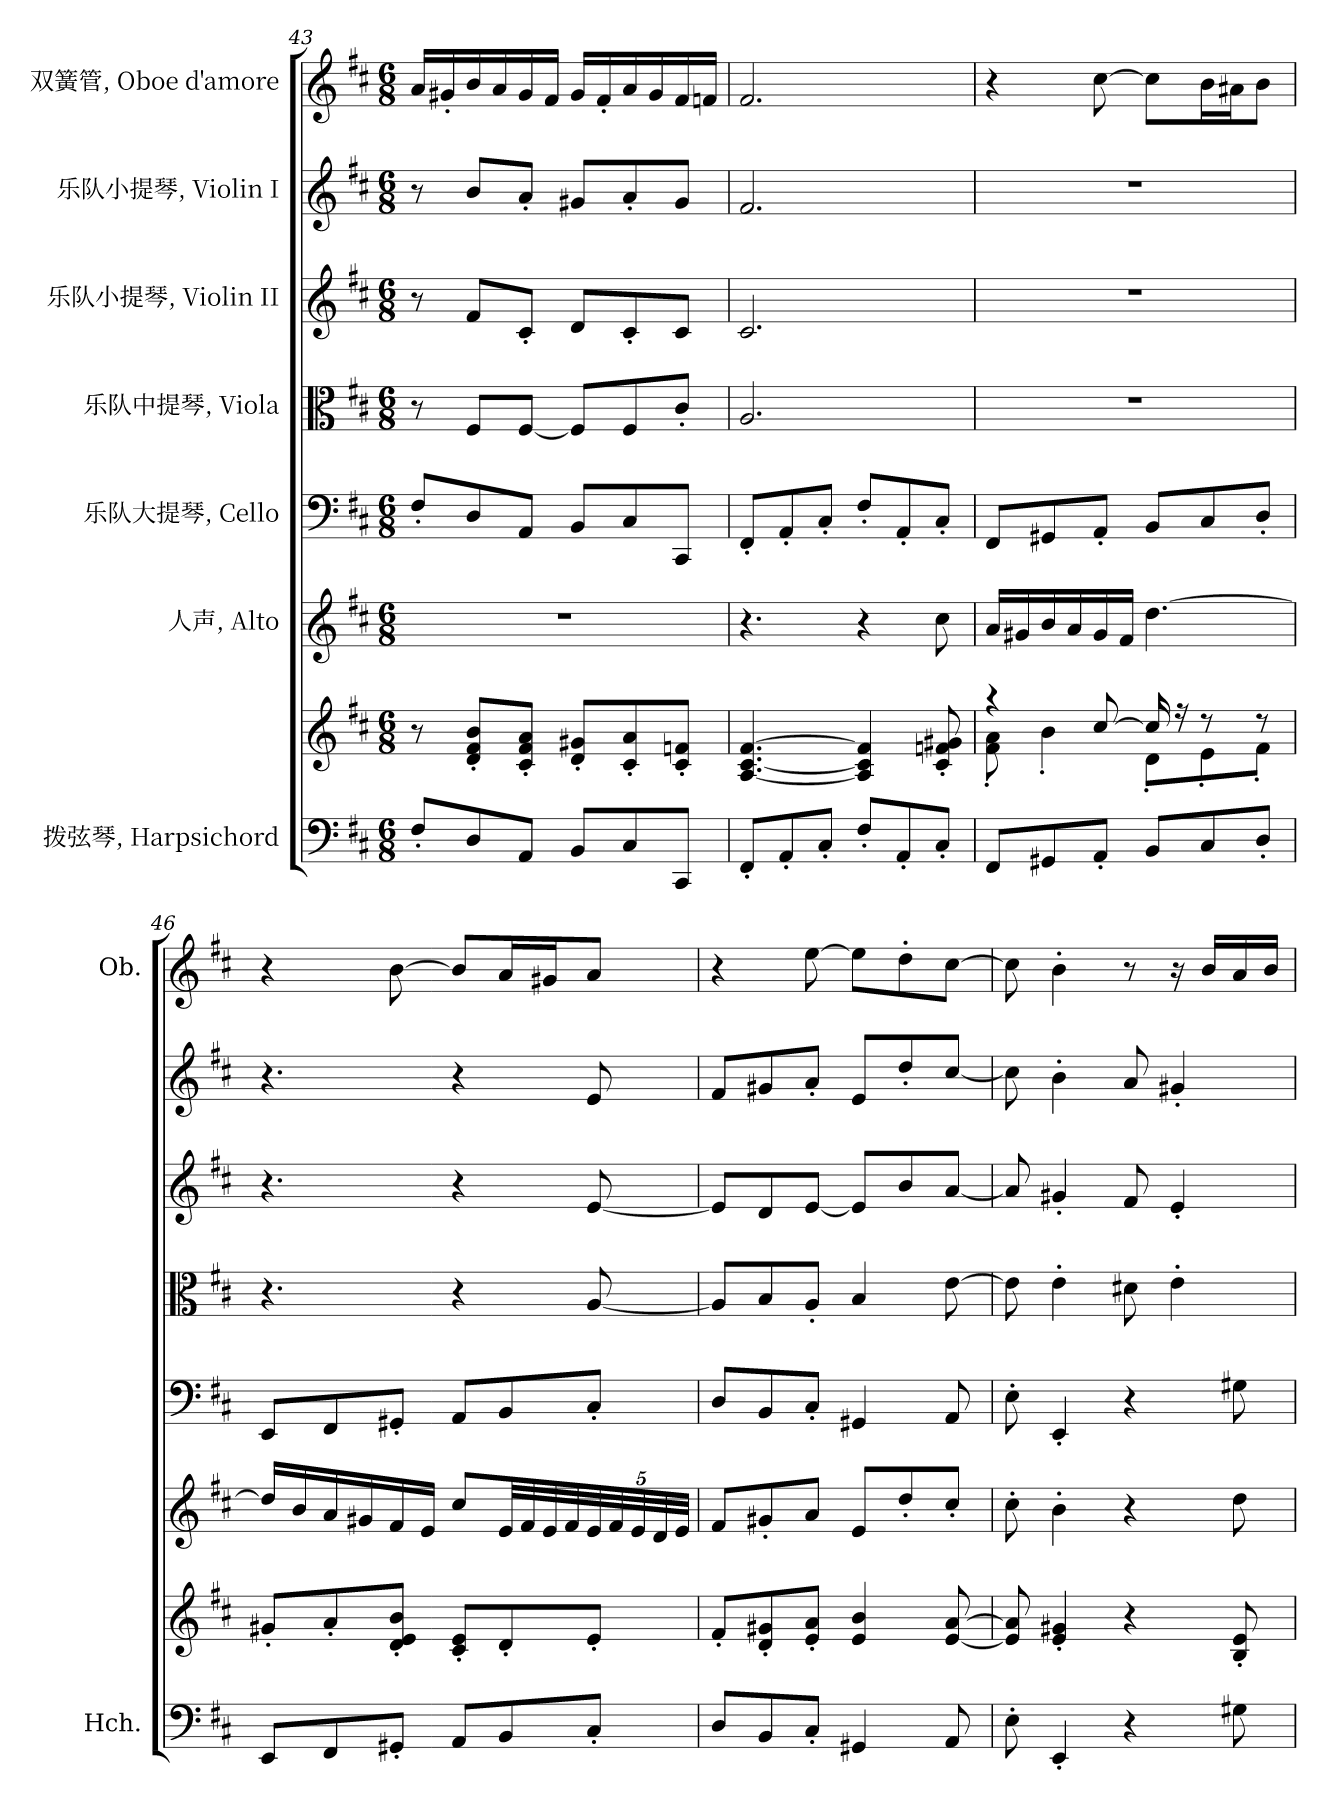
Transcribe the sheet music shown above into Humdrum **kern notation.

**kern	**kern	**kern	**kern	**kern	**kern	**kern	**kern
*part7	*part7	*part6	*part5	*part4	*part3	*part2	*part1
*staff8	*staff7	*staff6	*staff5	*staff4	*staff3	*staff2	*staff1
*I"拨弦琴, Harpsichord	*	*I"人声, Alto	*I"乐队大提琴, Cello	*I"乐队中提琴, Viola	*I"乐队小提琴, Violin II	*I"乐队小提琴, Violin I	*I"双簧管, Oboe d'amore
*I'Hch.	*	*	*	*	*	*	*I'Ob.
*clefF4	*clefG2	*clefG2	*clefF4	*clefC3	*clefG2	*clefG2	*clefG2
*k[f#c#]	*k[f#c#]	*k[f#c#]	*k[f#c#]	*k[f#c#]	*k[f#c#]	*k[f#c#]	*k[f#c#]
*M6/8	*M6/8	*M6/8	*M6/8	*M6/8	*M6/8	*M6/8	*M6/8
=43	=43	=43	=43	=43	=43	=43	=43
8F#'/L	8r	2.r	8F#'/L	8r	8r	8r	16a/LL
.	.	.	.	.	.	.	16g#X'/
8D/	8d/' 8f#/' 8b/'L	.	8D/	8F#/L	8f#/L	8b/L	16b/
.	.	.	.	.	.	.	16a/
8AA/J	8c#/' 8f#/' 8a/'J	.	8AA/J	[8F#/J	8c#'/J	8a'/J	16g#/
.	.	.	.	.	.	.	16f#/JJ
8BB/L	8d/' 8g#X/'L	.	8BB/L	8F#/L]	8d/L	8g#X/L	16g#/LL
.	.	.	.	.	.	.	16f#'/
8C#/	8c#/' 8a/'	.	8C#/	8F#/	8c#'/	8a'/	16a/
.	.	.	.	.	.	.	16g#/
8CC#/J	8c#/' 8fn/'J	.	8CC#/J	8c#'/J	8c#/J	8g#/J	16f#/
.	.	.	.	.	.	.	16fn/JJ
!!LO:PB:g=z
=44	=44	=44	=44	=44	=44	=44	=44
8FF#'/L	[4.A/ [4.c#/ [4.f#/	4.r	8FF#'/L	2.A/	2.c#/	2.f#/	2.f#/
8AA'/	.	.	8AA'/	.	.	.	.
8C#'/J	.	.	8C#'/J	.	.	.	.
8F#'/L	4A/] 4c#/] 4f#/]	4r	8F#'/L	.	.	.	.
8AA'/	.	.	8AA'/	.	.	.	.
8C#'/J	8c#/' 8fn/' 8g#X/'	8cc#\	8C#'/J	.	.	.	.
=45	=45	=45	=45	=45	=45	=45	=45
*	*^	*	*	*	*	*	*
8FF#/L	4r	8f#\' 8a\'	16a/LL	8FF#/L	2.r	2.r	2.r	4r
.	.	.	16g#X/	.	.	.	.	.
8GG#X/	.	4b'\	16b/	8GG#X/	.	.	.	.
.	.	.	16a/	.	.	.	.	.
8AA'/J	[8cc#/	.	16g#/	8AA'/J	.	.	.	[8cc#\
.	.	.	16f#/JJ	.	.	.	.	.
8BB/L	16cc#/]	8d'\L	[4.dd\	8BB/L	.	.	.	8cc#\L]
.	16r	.	.	.	.	.	.	.
8C#/	8r	8e'\	.	8C#/	.	.	.	16b\L
.	.	.	.	.	.	.	.	16a#X\J
8D'/J	8r	8f#'\J	.	8D'/J	.	.	.	8b\J
*	*v	*v	*	*	*	*	*	*
=46	=46	=46	=46	=46	=46	=46	=46
8EE/L	8g#X'/L	16dd/LL]	8EE/L	4.r	4.r	4.r	4r
.	.	16b/	.	.	.	.	.
8FF#/	8a'/	16a/	8FF#/	.	.	.	.
.	.	16g#X/	.	.	.	.	.
8GG#X'/J	8d/' 8e/' 8b/'J	16f#/	8GG#X'/J	.	.	.	[8b\
.	.	16e/JJ	.	.	.	.	.
8AA/L	8c#/' 8e/'L	8cc#/L	8AA/L	4r	4r	4r	8b/L]
8BB/	8d'/	32e/LL	8BB/	.	.	.	16a/L
.	.	32f#/	.	.	.	.	.
.	.	32e/	.	.	.	.	16g#X/J
.	.	32f#/	.	.	.	.	.
*	*	*Xbrackettup	*	*	*	*	*
8C#'/J	8e'/J	40e/	8C#'/J	[8A/	[8e/	8e/	8a/J
.	.	40f#/	.	.	.	.	.
.	.	40e/	.	.	.	.	.
.	.	40d/	.	.	.	.	.
.	.	40e/JJJ	.	.	.	.	.
!!LO:PB:g=z
=47	=47	=47	=47	=47	=47	=47	=47
8D/L	8f#'/L	8f#/L	8D/L	8A/L]	8e/L]	8f#/L	4r
8BB/	8d/' 8g#X/'	8g#X'/	8BB/	8B/	8d/	8g#X/	.
8C#'/J	8e/' 8a/'J	8a/J	8C#'/J	8A'/J	[8e/J	8a'/J	[8ee\
4GG#X/	4e/ 4b/	8e/L	4GG#X/	4B/	8e/L]	8e/L	8ee\L]
.	.	8dd'/	.	.	8b/	8dd'/	8dd'\
8AA/	[8e/ [8a/	8cc#'/J	8AA/	[8e\	[8a/J	[8cc#/J	[8cc#\J
=48	=48	=48	=48	=48	=48	=48	=48
8E'\	8e/] 8a/]	8cc#'\	8E'\	8e\]	8a/]	8cc#\]	8cc#\]
4EE'/	4e/' 4g#X/'	4b'\	4EE'/	4e'\	4g#X'/	4b'\	4b'\
4r	4r	4r	4r	8d#X\	8f#/	8a/	8r
.	.	.	.	4e'\	4e'/	4g#X'/	16r
.	.	.	.	.	.	.	16b/LL
8G#X\	8B/' 8e/'	8dd\	8G#X\	.	.	.	16a/
.	.	.	.	.	.	.	16b/JJ
=	=	=	=	=	=	=	=
*-	*-	*-	*-	*-	*-	*-	*-
